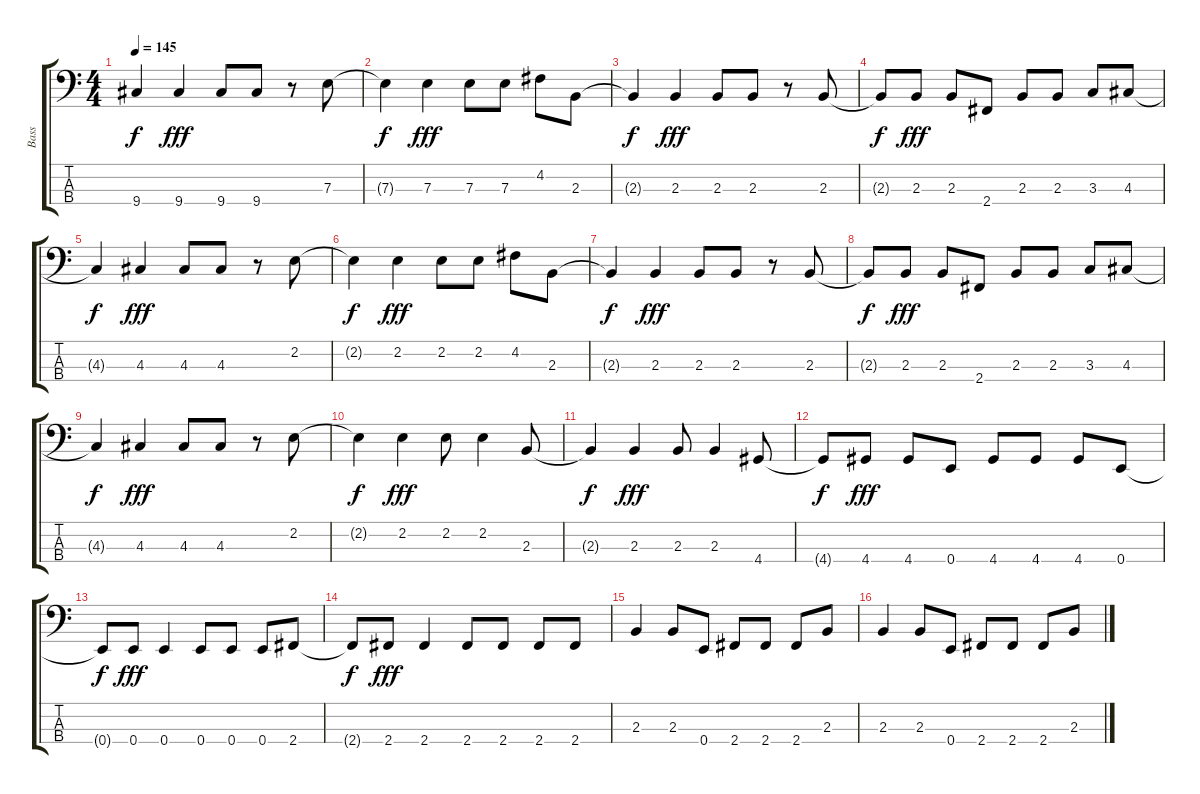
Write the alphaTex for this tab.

\track ("Bass" "Bass") {instrument electricbasspick}
\staff {score tabs}
\tuning (G2 D2 A1 E1) {hide}
\ts (4 4)
\tempo 145
\clef f4
\ks c
9.4{t}.4{dy f} 9.4.4{dy fff} 9.4.8 9.4.8 r.8 7.3.8 |
7.3{t}.4{dy f} 7.3.4{dy fff} 7.3.8 7.3.8 4.2.8 2.3.8 |
2.3{t}.4{dy f} 2.3.4{dy fff} 2.3.8 2.3.8 r.8 2.3.8 |
2.3{t}.8{dy f} 2.3.8{dy fff} 2.3.8 2.4.8 2.3.8 2.3.8 3.3.8 4.3.8 |
4.3{t}.4{dy f} 4.3.4{dy fff} 4.3.8 4.3.8 r.8 2.2.8 |
2.2{t}.4{dy f} 2.2.4{dy fff} 2.2.8 2.2.8 4.2.8 2.3.8 |
2.3{t}.4{dy f} 2.3.4{dy fff} 2.3.8 2.3.8 r.8 2.3.8 |
2.3{t}.8{dy f} 2.3.8{dy fff} 2.3.8 2.4.8 2.3.8 2.3.8 3.3.8 4.3.8 |
4.3{t}.4{dy f} 4.3.4{dy fff} 4.3.8 4.3.8 r.8 2.2.8 |
2.2{t}.4{dy f} 2.2.4{dy fff} 2.2.8 2.2.4 2.3.8 |
2.3{t}.4{dy f} 2.3.4{dy fff} 2.3.8 2.3.4 4.4.8 |
4.4{t}.8{dy f} 4.4.8{dy fff} 4.4.8 0.4.8 4.4.8 4.4.8 4.4.8 0.4.8 |
0.4{t}.8{dy f} 0.4.8{dy fff} 0.4.4 0.4.8 0.4.8 0.4.8 2.4.8 |
2.4{t}.8{dy f} 2.4.8{dy fff} 2.4.4 2.4.8 2.4.8 2.4.8 2.4.8 |
2.3.4 2.3.8 0.4.8 2.4.8 2.4.8 2.4.8 2.3.8 |
2.3.4 2.3.8 0.4.8 2.4.8 2.4.8 2.4.8 2.3.8
